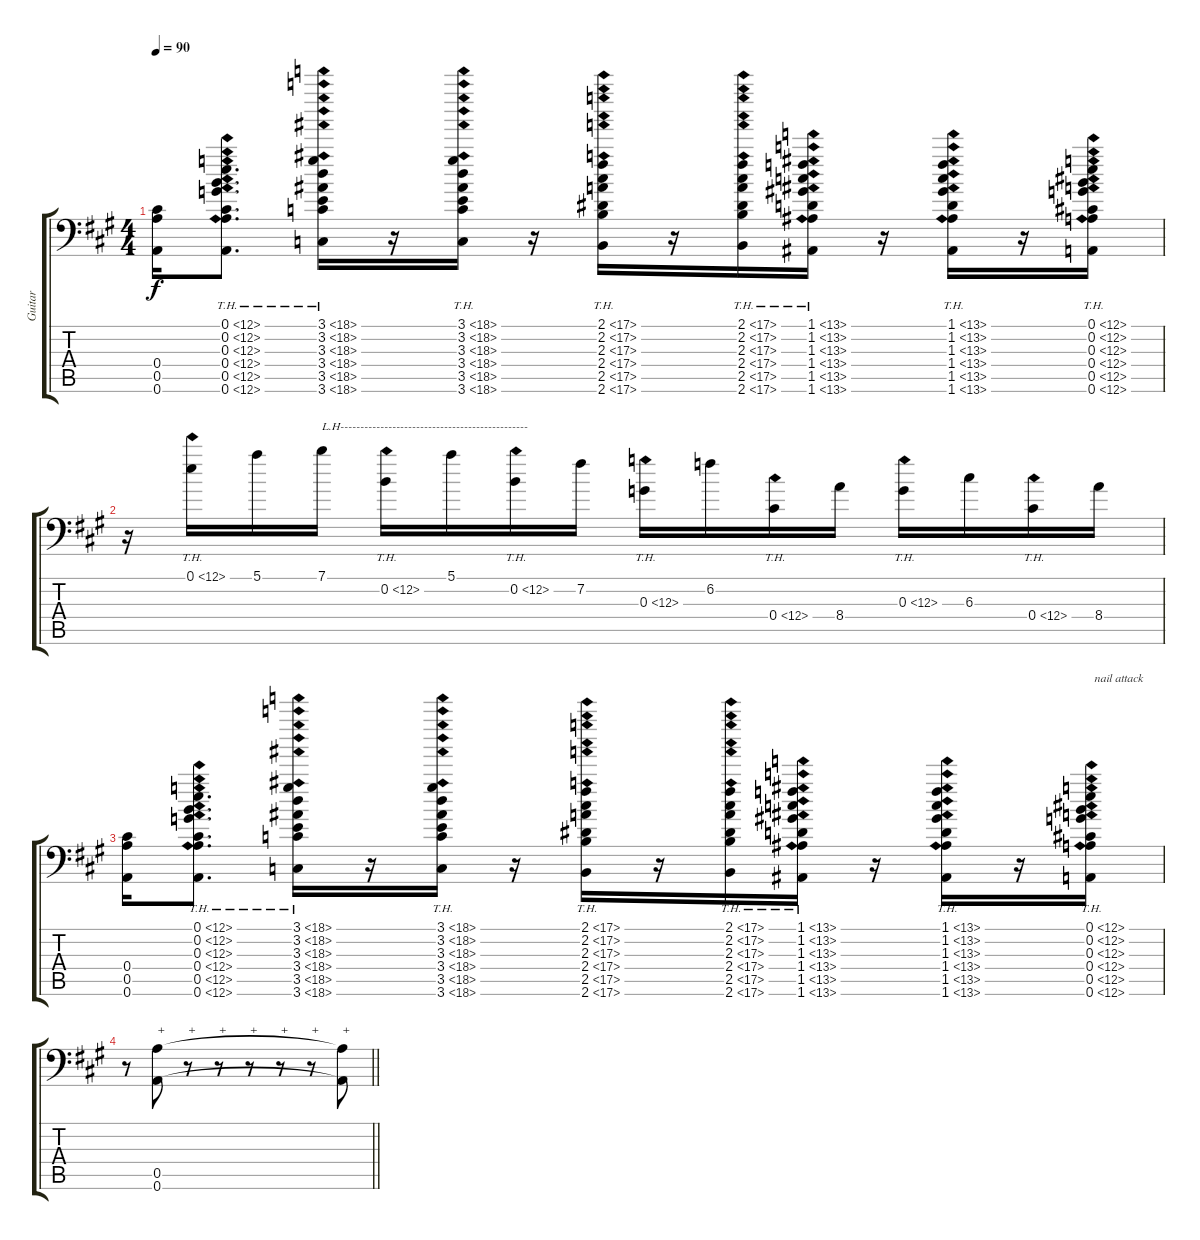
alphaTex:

\track ("Guitar" "Guitar") {instrument acousticguitarsteel}
\staff {score tabs}
\tuning (E4 B3 G3 Db3 A2 A1) {hide}
\ts (4 4)
\tempo 90
\clef f4
\ks a
(0.4 0.5 0.6).16{dy f} (0.1{th 12} 0.2{th 12} 0.3{th 12} 0.4{th 12} 0.5{th 12} 0.6{th 12}).8{d} (3.1{th 15} 3.2{th 15} 3.3{th 15} 3.4{th 15} 3.5{th 15} 3.6{th 15}).16 r.16 (3.1{th 15} 3.2{th 15} 3.3{th 15} 3.4{th 15} 3.5{th 15} 3.6{th 15}).16 r.16 (2.1{th 15} 2.2{th 15} 2.3{th 15} 2.4{th 15} 2.5{th 15} 2.6{th 15}).16 r.16 (2.1{th 15} 2.2{th 15} 2.3{th 15} 2.4{th 15} 2.5{th 15} 2.6{th 15}).16 (1.1{th 12} 1.2{th 12} 1.3{th 12} 1.4{th 12} 1.5{th 12} 1.6{th 12}).16 r.16 (1.1{th 12} 1.2{th 12} 1.3{th 12} 1.4{th 12} 1.5{th 12} 1.6{th 12}).16 r.16 (0.1{th 12} 0.2{th 12} 0.3{th 12} 0.4{th 12} 0.5{th 12} 0.6{th 12}).16 |
r.16 0.1{th 12}.16 5.1.16 7.1.16{txt "L.H-----------------------------------------------"} 0.2{th 12}.16 5.1.16 0.2{th 12}.16 7.2.16 0.3{th 12}.16 6.2.16 0.4{th 12}.16 8.4.16 0.3{th 12}.16 6.3.16 0.4{th 12}.16 8.4.16 |
(0.4 0.5 0.6).16 (0.1{th 12} 0.2{th 12} 0.3{th 12} 0.4{th 12} 0.5{th 12} 0.6{th 12}).8{d} (3.1{th 15} 3.2{th 15} 3.3{th 15} 3.4{th 15} 3.5{th 15} 3.6{th 15}).16 r.16 (3.1{th 15} 3.2{th 15} 3.3{th 15} 3.4{th 15} 3.5{th 15} 3.6{th 15}).16 r.16 (2.1{th 15} 2.2{th 15} 2.3{th 15} 2.4{th 15} 2.5{th 15} 2.6{th 15}).16 r.16 (2.1{th 15} 2.2{th 15} 2.3{th 15} 2.4{th 15} 2.5{th 15} 2.6{th 15}).16 (1.1{th 12} 1.2{th 12} 1.3{th 12} 1.4{th 12} 1.5{th 12} 1.6{th 12}).16 r.16 (1.1{th 12} 1.2{th 12} 1.3{th 12} 1.4{th 12} 1.5{th 12} 1.6{th 12}).16 r.16 (0.1{th 12} 0.2{th 12} 0.3{th 12} 0.4{th 12} 0.5{th 12} 0.6{th 12}).16{txt " nail attack"} |
\barLineRight lightlight
r.8 (0.5 0.6).8{txt "+"} r.8{txt "+"} r.8{txt "+"} r.8{txt "+"} r.8{txt "+"} r.8{txt "+"} (0.5{t} 0.6{t}).8{txt "+"}
